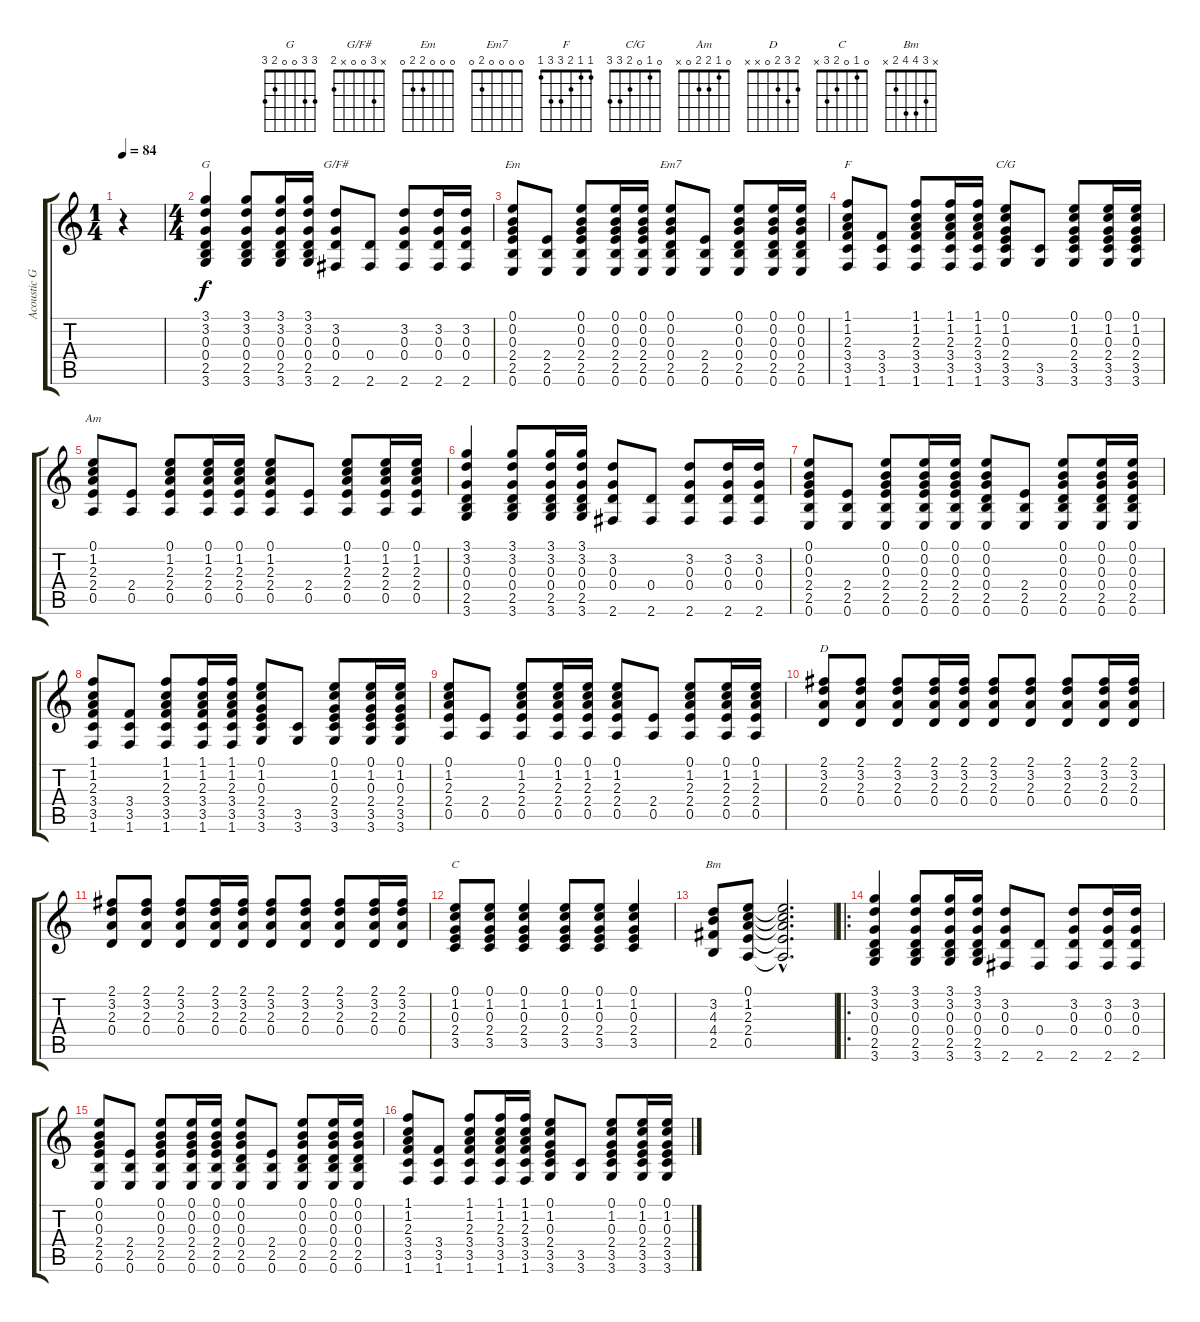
\track ("Acoustic Guitar" "Acoustic G") {instrument acousticguitarsteel}
\staff {score tabs}
\tuning (E4 B3 G3 D3 A2 E2) {hide}
\chord ("G" 3 3 0 0 2 3)
\chord ("G/F#" x 3 0 0 x 2)
\chord ("Em" 0 0 0 2 2 0)
\chord ("Em7" 0 0 0 0 2 0)
\chord ("F" 1 1 2 3 3 1)
\chord ("C/G" 0 1 0 2 3 3)
\chord ("Am" 0 1 2 2 0 x)
\chord ("D" 2 3 2 0 x x)
\chord ("C" 0 1 0 2 3 x)
\chord ("Bm" x 3 4 4 2 x)
\ts (1 4)
\tempo 84
\clef g2
\ks c
r.4{dy f instrument acousticguitarsteel} |
\ts (4 4)
(3.1 3.2 0.3 0.4 2.5 3.6).4{ch "G"} (3.1 3.2 0.3 0.4 2.5 3.6).8 (3.1 3.2 0.3 0.4 2.5 3.6).16 (3.1 3.2 0.3 0.4 2.5 3.6).16 (3.2 0.3 0.4 2.6).8{ch "G/F#"} (0.4 2.6).8 (3.2 0.3 0.4 2.6).8 (3.2 0.3 0.4 2.6).16 (3.2 0.3 0.4 2.6).16 |
(0.1 0.2 0.3 2.4 2.5 0.6).8{ch "Em"} (2.4 2.5 0.6).8 (0.1 0.2 0.3 2.4 2.5 0.6).8 (0.1 0.2 0.3 2.4 2.5 0.6).16 (0.1 0.2 0.3 2.4 2.5 0.6).16 (0.1 0.2 0.3 0.4 2.5 0.6).8{ch "Em7"} (2.4 2.5 0.6).8 (0.1 0.2 0.3 0.4 2.5 0.6).8 (0.1 0.2 0.3 0.4 2.5 0.6).16 (0.1 0.2 0.3 0.4 2.5 0.6).16 |
(1.1 1.2 2.3 3.4 3.5 1.6).8{ch "F"} (3.4 3.5 1.6).8 (1.1 1.2 2.3 3.4 3.5 1.6).8 (1.1 1.2 2.3 3.4 3.5 1.6).16 (1.1 1.2 2.3 3.4 3.5 1.6).16 (0.1 1.2 0.3 2.4 3.5 3.6).8{ch "C/G"} (3.5 3.6).8 (0.1 1.2 0.3 2.4 3.5 3.6).8 (0.1 1.2 0.3 2.4 3.5 3.6).16 (0.1 1.2 0.3 2.4 3.5 3.6).16 |
(0.1 1.2 2.3 2.4 0.5).8{ch "Am"} (2.4 0.5).8 (0.1 1.2 2.3 2.4 0.5).8 (0.1 1.2 2.3 2.4 0.5).16 (0.1 1.2 2.3 2.4 0.5).16 (0.1 1.2 2.3 2.4 0.5).8 (2.4 0.5).8 (0.1 1.2 2.3 2.4 0.5).8 (0.1 1.2 2.3 2.4 0.5).16 (0.1 1.2 2.3 2.4 0.5).16 |
(3.1 3.2 0.3 0.4 2.5 3.6).4 (3.1 3.2 0.3 0.4 2.5 3.6).8 (3.1 3.2 0.3 0.4 2.5 3.6).16 (3.1 3.2 0.3 0.4 2.5 3.6).16 (3.2 0.3 0.4 2.6).8 (0.4 2.6).8 (3.2 0.3 0.4 2.6).8 (3.2 0.3 0.4 2.6).16 (3.2 0.3 0.4 2.6).16 |
(0.1 0.2 0.3 2.4 2.5 0.6).8 (2.4 2.5 0.6).8 (0.1 0.2 0.3 2.4 2.5 0.6).8 (0.1 0.2 0.3 2.4 2.5 0.6).16 (0.1 0.2 0.3 2.4 2.5 0.6).16 (0.1 0.2 0.3 0.4 2.5 0.6).8 (2.4 2.5 0.6).8 (0.1 0.2 0.3 0.4 2.5 0.6).8 (0.1 0.2 0.3 0.4 2.5 0.6).16 (0.1 0.2 0.3 0.4 2.5 0.6).16 |
(1.1 1.2 2.3 3.4 3.5 1.6).8 (3.4 3.5 1.6).8 (1.1 1.2 2.3 3.4 3.5 1.6).8 (1.1 1.2 2.3 3.4 3.5 1.6).16 (1.1 1.2 2.3 3.4 3.5 1.6).16 (0.1 1.2 0.3 2.4 3.5 3.6).8 (3.5 3.6).8 (0.1 1.2 0.3 2.4 3.5 3.6).8 (0.1 1.2 0.3 2.4 3.5 3.6).16 (0.1 1.2 0.3 2.4 3.5 3.6).16 |
(0.1 1.2 2.3 2.4 0.5).8 (2.4 0.5).8 (0.1 1.2 2.3 2.4 0.5).8 (0.1 1.2 2.3 2.4 0.5).16 (0.1 1.2 2.3 2.4 0.5).16 (0.1 1.2 2.3 2.4 0.5).8 (2.4 0.5).8 (0.1 1.2 2.3 2.4 0.5).8 (0.1 1.2 2.3 2.4 0.5).16 (0.1 1.2 2.3 2.4 0.5).16 |
(2.1 3.2 2.3 0.4).8{ch "D"} (2.1 3.2 2.3 0.4).8 (2.1 3.2 2.3 0.4).8 (2.1 3.2 2.3 0.4).16 (2.1 3.2 2.3 0.4).16 (2.1 3.2 2.3 0.4).8 (2.1 3.2 2.3 0.4).8 (2.1 3.2 2.3 0.4).8 (2.1 3.2 2.3 0.4).16 (2.1 3.2 2.3 0.4).16 |
(2.1 3.2 2.3 0.4).8 (2.1 3.2 2.3 0.4).8 (2.1 3.2 2.3 0.4).8 (2.1 3.2 2.3 0.4).16 (2.1 3.2 2.3 0.4).16 (2.1 3.2 2.3 0.4).8 (2.1 3.2 2.3 0.4).8 (2.1 3.2 2.3 0.4).8 (2.1 3.2 2.3 0.4).16 (2.1 3.2 2.3 0.4).16 |
(0.1 1.2 0.3 2.4 3.5).8{ch "C"} (0.1 1.2 0.3 2.4 3.5).8 (0.1 1.2 0.3 2.4 3.5).4 (0.1 1.2 0.3 2.4 3.5).8 (0.1 1.2 0.3 2.4 3.5).8 (0.1 1.2 0.3 2.4 3.5).4 |
(3.2 4.3 4.4 2.5).8{ch "Bm"} (0.1 1.2 2.3 2.4 0.5).8 (0.1{hac t} 1.2{hac t} 2.3{hac t} 2.4{hac t} 0.5{hac t}).2{d} |
\ro
(3.1 3.2 0.3 0.4 2.5 3.6).4 (3.1 3.2 0.3 0.4 2.5 3.6).8 (3.1 3.2 0.3 0.4 2.5 3.6).16 (3.1 3.2 0.3 0.4 2.5 3.6).16 (3.2 0.3 0.4 2.6).8 (0.4 2.6).8 (3.2 0.3 0.4 2.6).8 (3.2 0.3 0.4 2.6).16 (3.2 0.3 0.4 2.6).16 |
(0.1 0.2 0.3 2.4 2.5 0.6).8 (2.4 2.5 0.6).8 (0.1 0.2 0.3 2.4 2.5 0.6).8 (0.1 0.2 0.3 2.4 2.5 0.6).16 (0.1 0.2 0.3 2.4 2.5 0.6).16 (0.1 0.2 0.3 0.4 2.5 0.6).8 (2.4 2.5 0.6).8 (0.1 0.2 0.3 0.4 2.5 0.6).8 (0.1 0.2 0.3 0.4 2.5 0.6).16 (0.1 0.2 0.3 0.4 2.5 0.6).16 |
(1.1 1.2 2.3 3.4 3.5 1.6).8 (3.4 3.5 1.6).8 (1.1 1.2 2.3 3.4 3.5 1.6).8 (1.1 1.2 2.3 3.4 3.5 1.6).16 (1.1 1.2 2.3 3.4 3.5 1.6).16 (0.1 1.2 0.3 2.4 3.5 3.6).8 (3.5 3.6).8 (0.1 1.2 0.3 2.4 3.5 3.6).8 (0.1 1.2 0.3 2.4 3.5 3.6).16 (0.1 1.2 0.3 2.4 3.5 3.6).16
